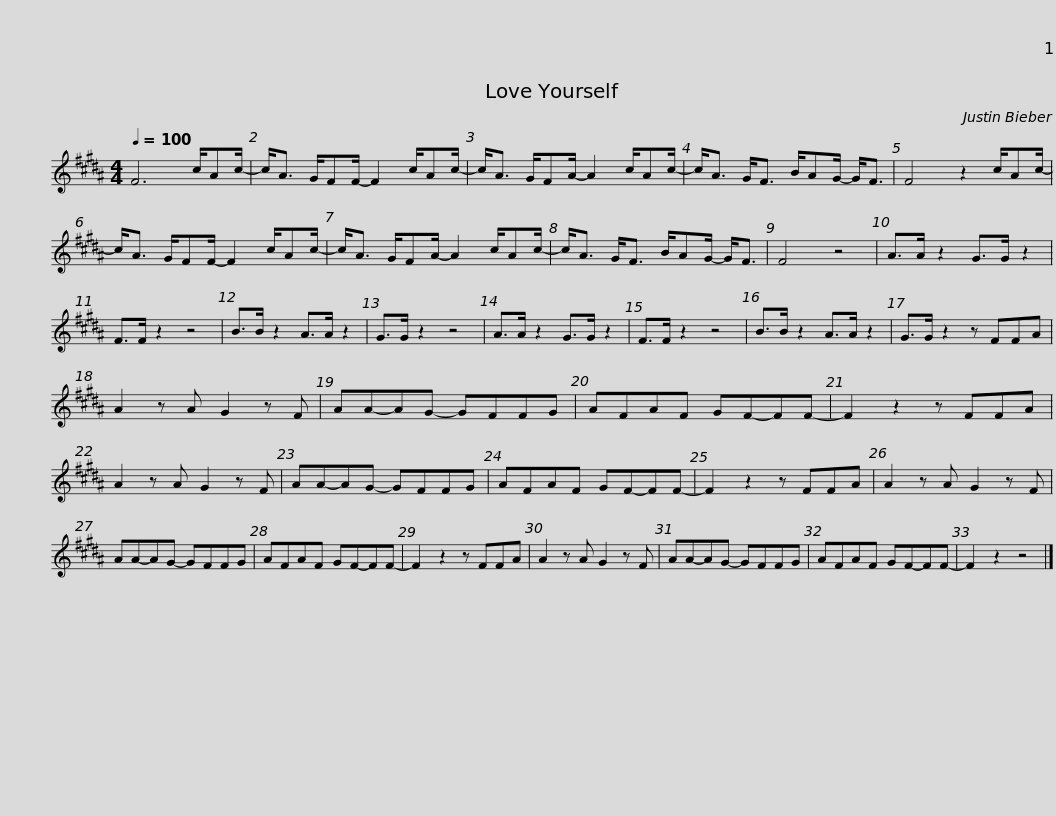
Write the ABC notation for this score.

X:1
L:1/8
Q:1/4=100
M:4/4
I:linebreak $
K:none
V:1 treble transpose=-2
V:1
[K:B] F6 c/Ac/- | c<A G/FF/- F2 c/Ac/- | c<A G/FA/- A2 c/Ac/- | c<A G<F B/AG/- G<F | F4 z2 c/Ac/- |$ %5
 c<A G/FF/- F2 c/Ac/- | c<A G/FA/- A2 c/Ac/- | c<A G<F B/AG/- G<F | F4 z4 | A>A z2 G>G z2 | %10
 F>F z2 z4 |$ B>B z2 A>A z2 | G>G z2 z4 | A>A z2 G>G z2 | F>F z2 z4 | %15
 B>B z2 A>A z2 | G>G z2 z FFA |$ A2 z A G2 z F | AA-AG- GFFG | AFAF GF-FF- | %20
 F2 z2 z FFA | A2 z A G2 z F | AA-AG- GFFG |$ AFAF GF-FF- | F2 z2 z FFA | %25
 A2 z A G2 z F | AA-AG- GFFG | AFAF GF-FF- | F2 z2 z FFA |$ A2 z A G2 z F | %30
 AA-AG- GFFG | AFAF GF-FF- | F2 z2 z4 |] %33
